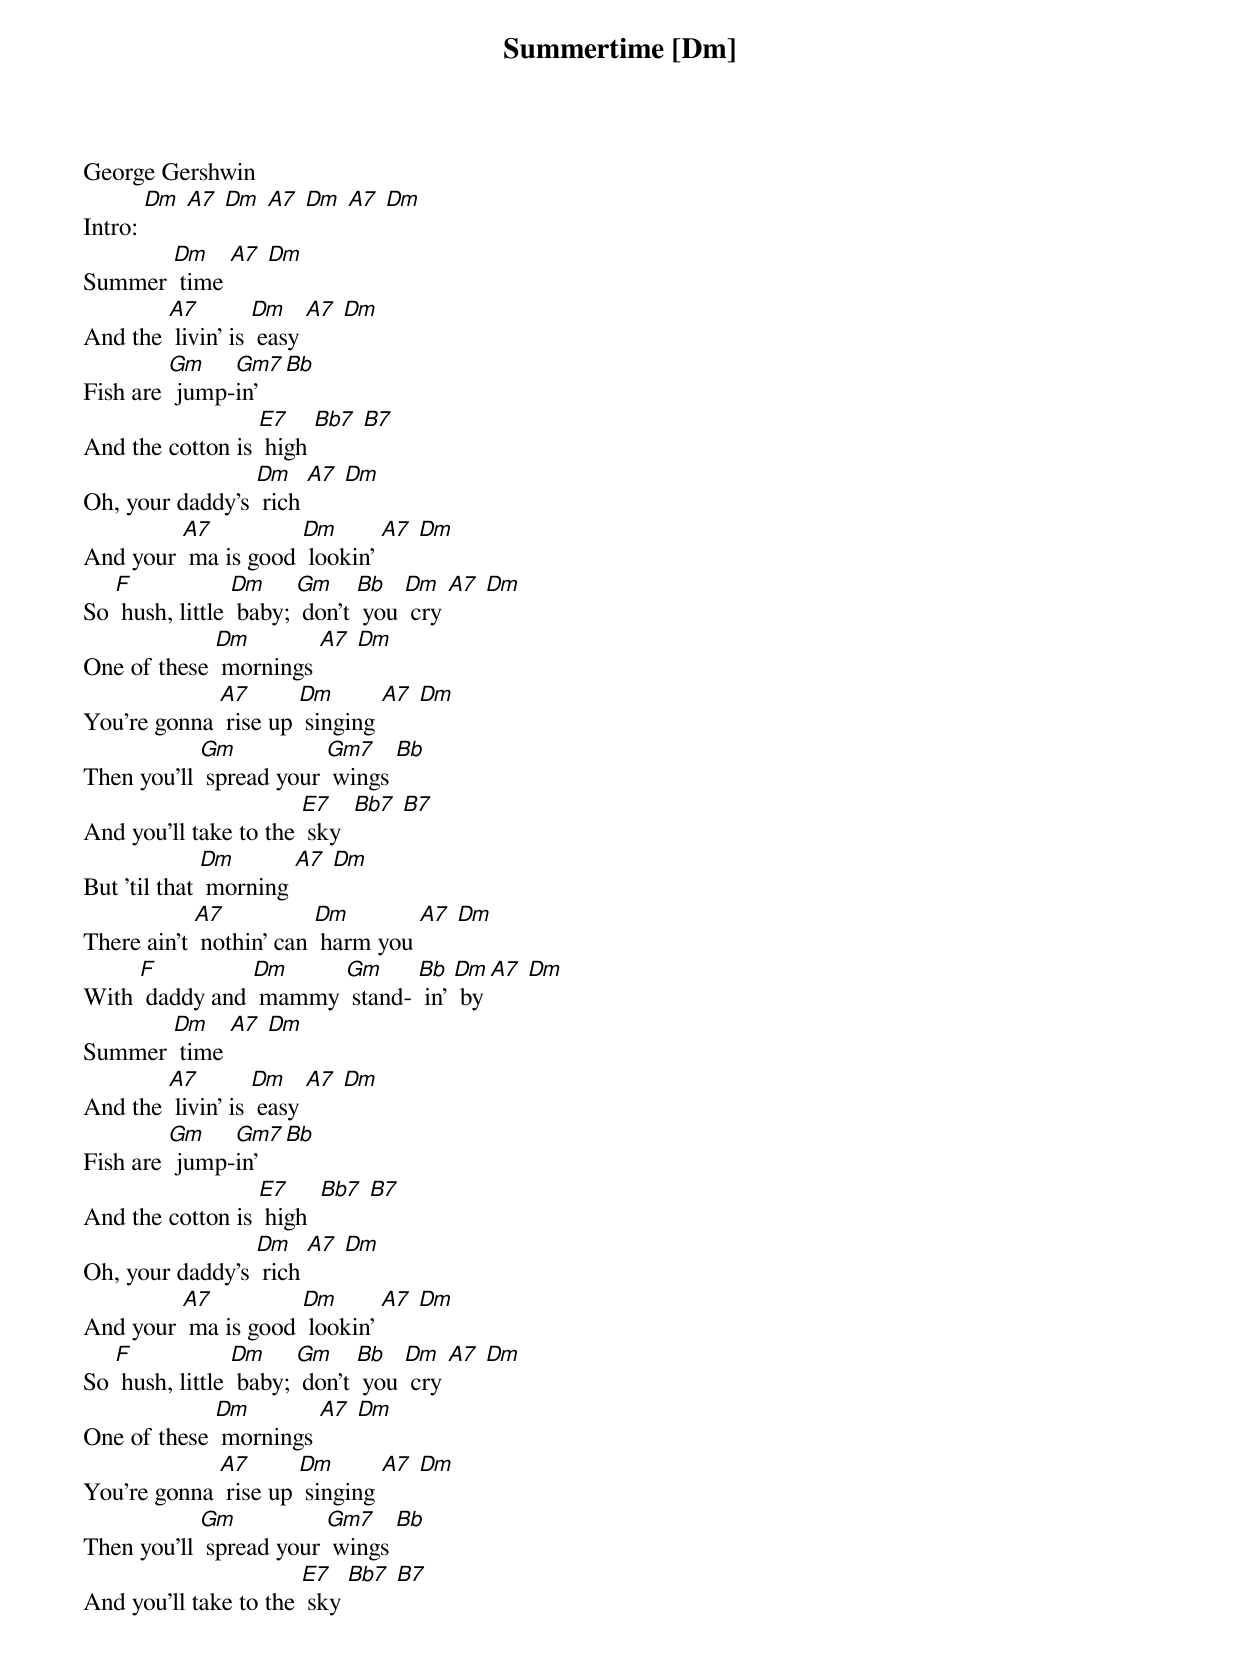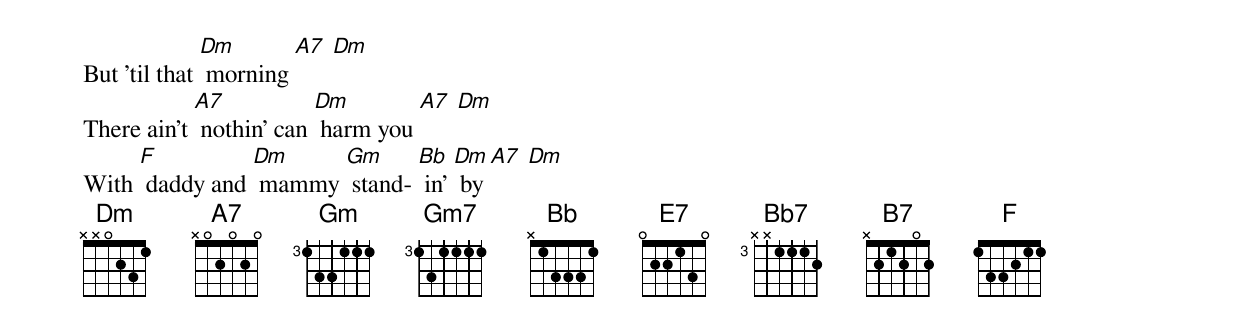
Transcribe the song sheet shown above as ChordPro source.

{t: Summertime [Dm] }
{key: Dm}
George Gershwin
{c: }
Intro: [Dm] [A7] [Dm] [A7] [Dm] [A7] [Dm]
{c: }
Summer [Dm] time [A7] [Dm]
And the [A7] livin' is [Dm] easy [A7] [Dm]
Fish are [Gm] jump-[Gm7]in'  [Bb]
And the cotton is [E7] high [Bb7] [B7]
Oh, your daddy's [Dm] rich [A7] [Dm]
And your [A7] ma is good [Dm] lookin' [A7] [Dm]
So [F] hush, little [Dm] baby; [Gm] don't [Bb] you [Dm] cry [A7] [Dm]
{c: }
One of these [Dm] mornings [A7] [Dm]
You're gonna [A7] rise up [Dm] singing [A7] [Dm]
Then you'll [Gm] spread your [Gm7] wings [Bb]
And you'll take to the [E7] sky  [Bb7] [B7]
But 'til that [Dm] morning [A7] [Dm]
There ain't [A7] nothin' can [Dm] harm you [A7] [Dm]
With [F] daddy and [Dm] mammy [Gm] stand- [Bb] in' [Dm] by [A7] [Dm]
{c: }
Summer [Dm] time [A7] [Dm]
And the [A7] livin' is [Dm] easy [A7] [Dm]
Fish are [Gm] jump-[Gm7]in'  [Bb]
And the cotton is [E7] high  [Bb7] [B7]
Oh, your daddy's [Dm] rich [A7] [Dm]
And your [A7] ma is good [Dm] lookin' [A7] [Dm]
So [F] hush, little [Dm] baby; [Gm] don't [Bb] you [Dm] cry [A7] [Dm]
{c: }
One of these [Dm] mornings [A7] [Dm]
You're gonna [A7] rise up [Dm] singing [A7] [Dm]
Then you'll [Gm] spread your [Gm7] wings [Bb]
And you'll take to the [E7] sky [Bb7] [B7]
But 'til that [Dm] morning [A7] [Dm]
There ain't [A7] nothin' can [Dm] harm you [A7] [Dm]
With [F] daddy and [Dm] mammy [Gm] stand- [Bb] in' [Dm] by [A7] [Dm]
